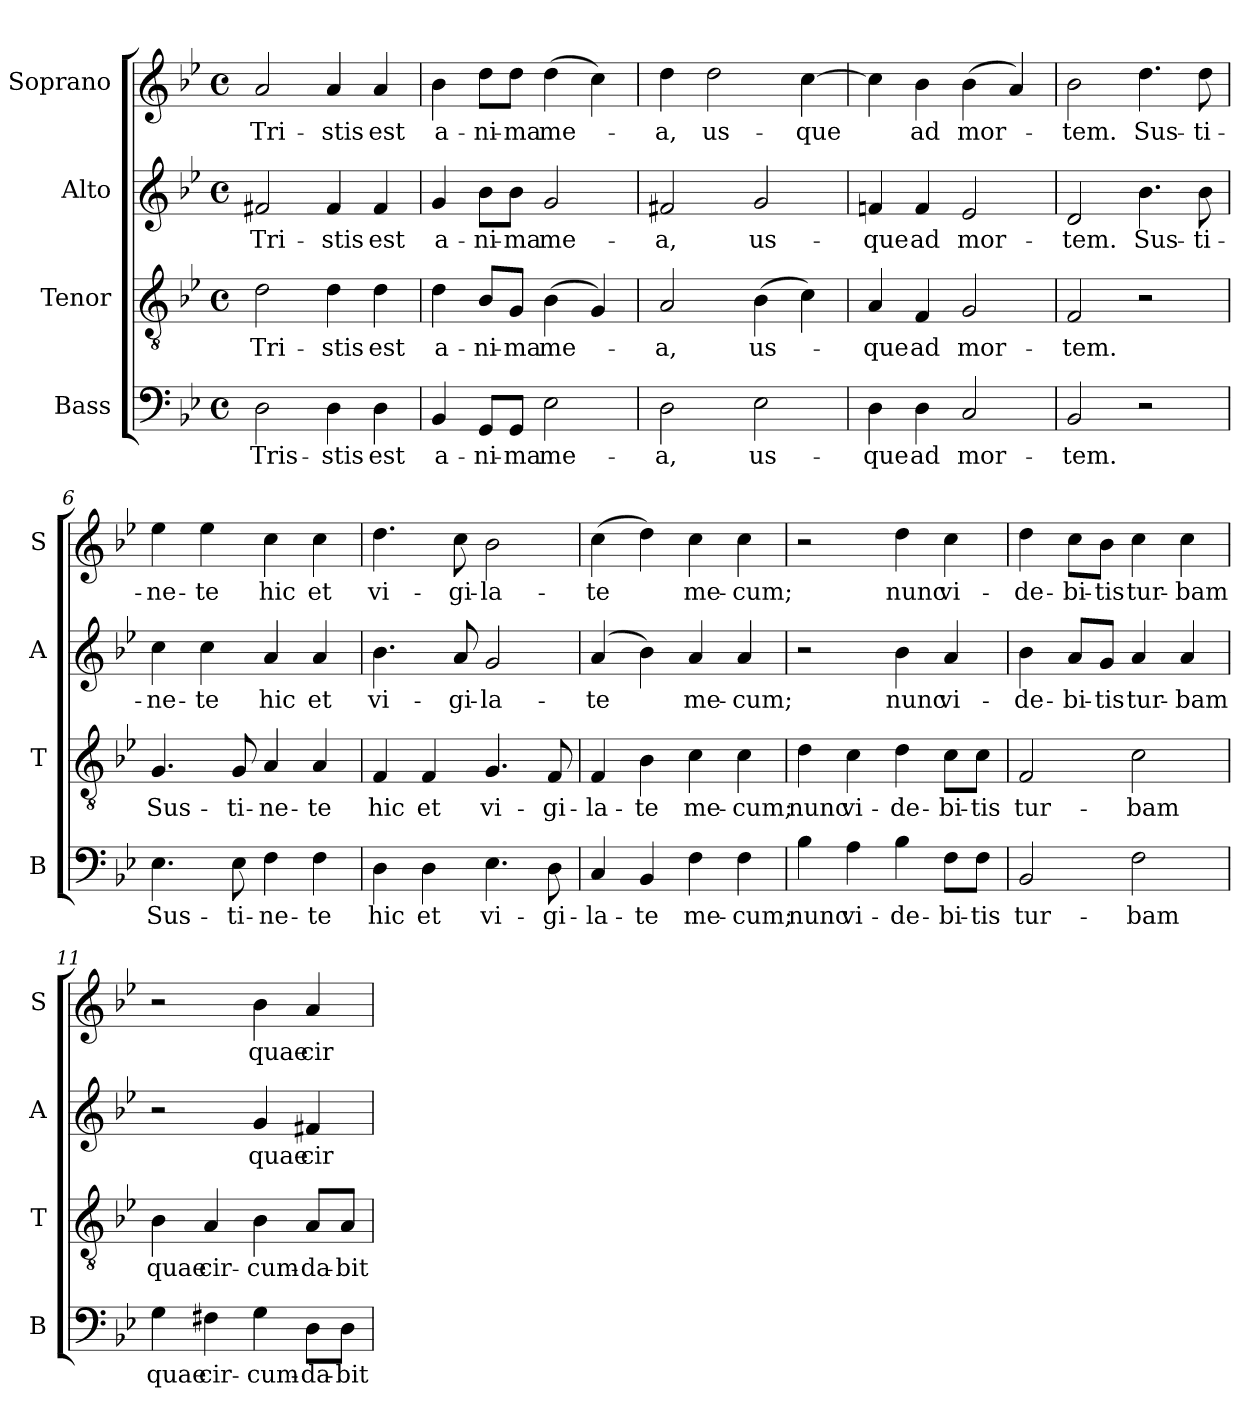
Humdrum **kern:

**kern	**text	**kern	**text	**kern	**text	**kern	**text
*part4	*part4	*part3	*part3	*part2	*part2	*part1	*part1
*staff4	*staff4	*staff3	*staff3	*staff2	*staff2	*staff1	*staff1
*I"Bass	*	*I"Tenor	*	*I"Alto	*	*I"Soprano	*
*I'B	*	*I'T	*	*I'A	*	*I'S	*
*clefF4	*	*clefGv2	*	*clefG2	*	*clefG2	*
*k[b-e-]	*	*k[b-e-]	*	*k[b-e-]	*	*k[b-e-]	*
*g:	*	*g:	*	*g:	*	*g:	*
*M4/4	*	*M4/4	*	*M4/4	*	*M4/4	*
*met(c)	*	*met(c)	*	*met(c)	*	*met(c)	*
=1	=1	=1	=1	=1	=1	=1	=1
2D\	Tris-	2d\	Tri-	2f#X/	Tri-	2a/	Tri-
4D\	-stis	4d\	-stis	4f#/	-stis	4a/	-stis
4D\	est	4d\	est	4f#/	est	4a/	est
=2	=2	=2	=2	=2	=2	=2	=2
4BB-/	a-	4d\	a-	4g/	a-	4b-\	a-
8GG/L	-ni-	8B-/L	-ni-	8b-\L	-ni-	8dd\L	-ni-
8GG/J	-ma	8G/J	-ma	8b-\J	-ma	8dd\J	-ma
2E-\	me-	(4B-\	me-	2g/	me-	(4dd\	me-
.	.	4G/)	.	.	.	4cc\)	.
=3	=3	=3	=3	=3	=3	=3	=3
2D\	-a,	2A/	-a,	2f#X/	-a,	4dd\	-a,
.	.	.	.	.	.	2dd\	us-
2E-\	us-	(4B-\	us-	2g/	us-	.	.
.	.	4c\)	.	.	.	[4cc\	-que
!!LO:LB:g=z
=4	=4	=4	=4	=4	=4	=4	=4
4D\	-que	4A/	-que	4fn/	-que	4cc\]	.
4D\	ad	4F/	ad	4f/	ad	4b-\	ad
2C/	mor-	2G/	mor-	2e-/	mor-	(4b-\	mor-
.	.	.	.	.	.	4a/)	.
=5	=5	=5	=5	=5	=5	=5	=5
2BB-/	-tem.	2F/	-tem.	2d/	-tem.	2b-\	-tem.
2r	.	2r	.	4.b-\	Sus-	4.dd\	Sus-
.	.	.	.	8b-\	-ti-	8dd\	-ti-
=6	=6	=6	=6	=6	=6	=6	=6
4.E-\	Sus-	4.G/	Sus-	4cc\	-ne-	4ee-\	-ne-
.	.	.	.	4cc\	-te	4ee-\	-te
8E-\	-ti-	8G/	-ti-	.	.	.	.
4F\	-ne-	4A/	-ne-	4a/	hic	4cc\	hic
4F\	-te	4A/	-te	4a/	et	4cc\	et
!!LO:PB:g=z
=7	=7	=7	=7	=7	=7	=7	=7
4D\	hic	4F/	hic	4.b-\	vi-	4.dd\	vi-
4D\	et	4F/	et	.	.	.	.
.	.	.	.	8a/	-gi-	8cc\	-gi-
4.E-\	vi-	4.G/	vi-	2g/	-la-	2b-\	-la-
8D\	-gi-	8F/	-gi-	.	.	.	.
=8	=8	=8	=8	=8	=8	=8	=8
4C/	-la-	4F/	-la-	(4a/	-te	(4cc\	-te
4BB-/	-te	4B-\	-te	4b-\)	.	4dd\)	.
4F\	me-	4c\	me-	4a/	me-	4cc\	me-
4F\	-cum;	4c\	-cum;	4a/	-cum;	4cc\	-cum;
=9	=9	=9	=9	=9	=9	=9	=9
4B-\	nunc	4d\	nunc	2r	.	2r	.
4A\	vi-	4c\	vi-	.	.	.	.
4B-\	-de-	4d\	-de-	4b-\	nunc	4dd\	nunc
8F\L	-bi-	8c\L	-bi-	4a/	vi-	4cc\	vi-
8F\J	-tis	8c\J	-tis	.	.	.	.
!!LO:LB:g=z
=10	=10	=10	=10	=10	=10	=10	=10
2BB-/	tur-	2F/	tur-	4b-\	-de-	4dd\	-de-
.	.	.	.	8a/L	-bi-	8cc\L	-bi-
.	.	.	.	8g/J	-tis	8b-\J	-tis
2F\	-bam	2c\	-bam	4a/	tur-	4cc\	tur-
.	.	.	.	4a/	-bam	4cc\	-bam
=11	=11	=11	=11	=11	=11	=11	=11
4G\	quae	4B-\	quae	2r	.	2r	.
4F#X\	cir-	4A/	cir-	.	.	.	.
4G\	-cum-	4B-\	-cum-	4g/	quae	4b-\	quae
8D\L	-da-	8A/L	-da-	4f#X/	cir-	4a/	cir-
8D\J	-bit	8A/J	-bit	.	.	.	.
=	=	=	=	=	=	=	=
*-	*-	*-	*-	*-	*-	*-	*-
